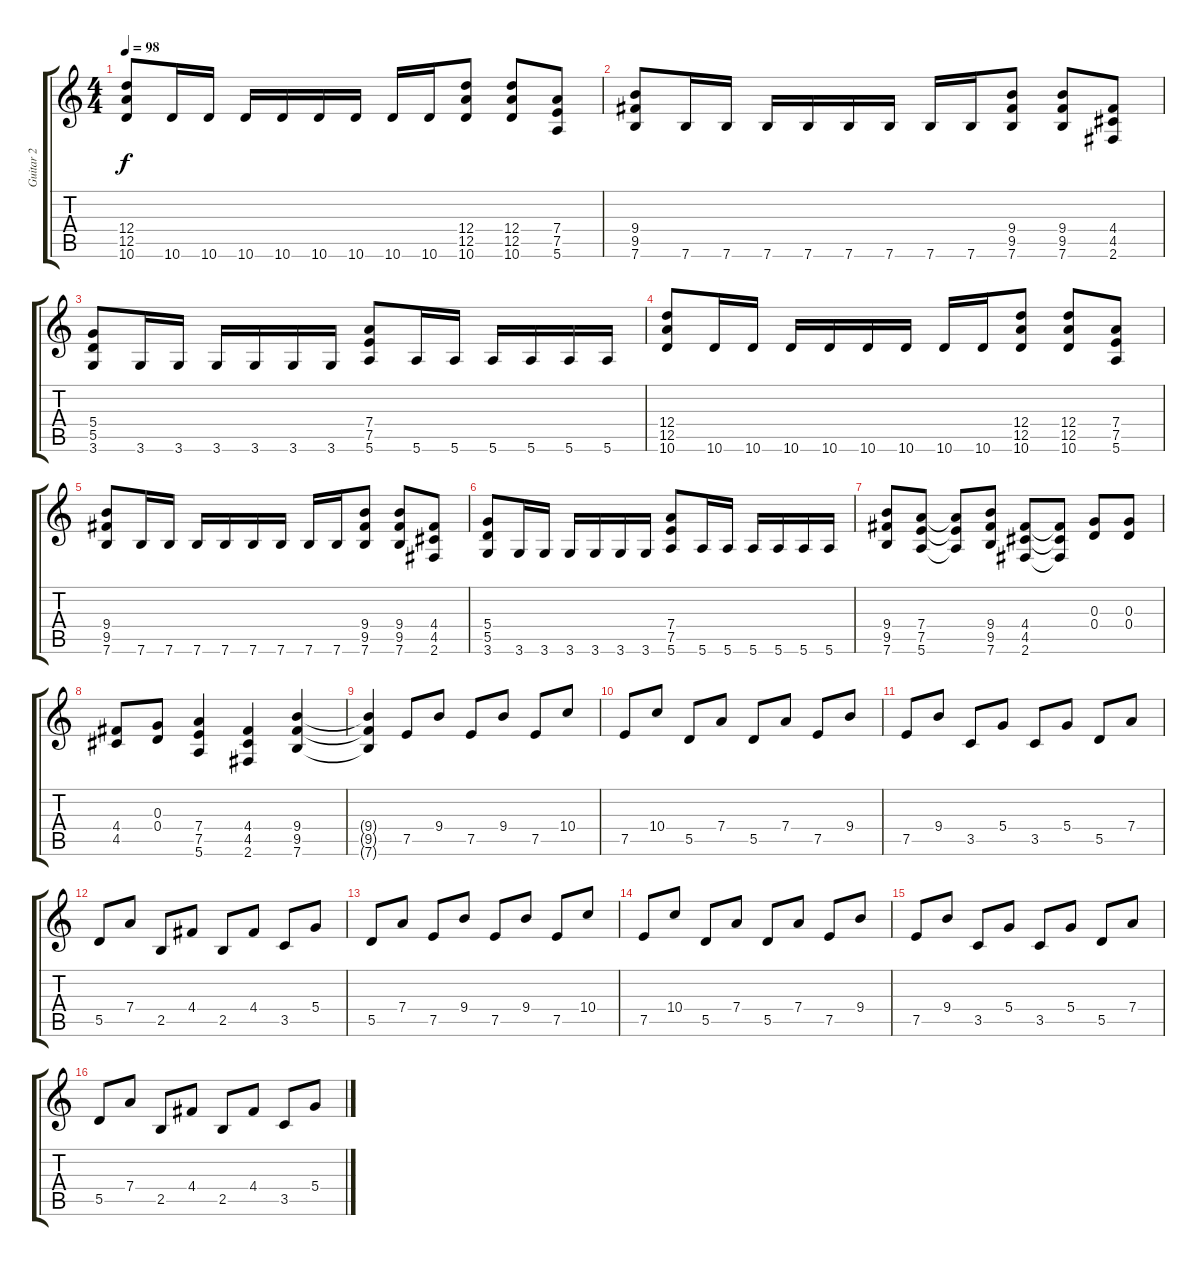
\track ("Guitar 2" "Guitar 2") {instrument overdrivenguitar}
\staff {score tabs}
\tuning (E4 B3 G3 D3 A2 E2) {hide}
\ts (4 4)
\tempo 98
\clef g2
\ks c
(12.4 12.5 10.6).8{dy f} 10.6.16 10.6.16 10.6.16 10.6.16 10.6.16 10.6.16 10.6.16 10.6.16 (12.4 12.5 10.6).8 (12.4 12.5 10.6).8 (7.4 7.5 5.6).8 |
(9.4 9.5 7.6).8 7.6.16 7.6.16 7.6.16 7.6.16 7.6.16 7.6.16 7.6.16 7.6.16 (9.4 9.5 7.6).8 (9.4 9.5 7.6).8 (4.4 4.5 2.6).8 |
(5.4 5.5 3.6).8 3.6.16 3.6.16 3.6.16 3.6.16 3.6.16 3.6.16 (7.4 7.5 5.6).8 5.6.16 5.6.16 5.6.16 5.6.16 5.6.16 5.6.16 |
(12.4 12.5 10.6).8 10.6.16 10.6.16 10.6.16 10.6.16 10.6.16 10.6.16 10.6.16 10.6.16 (12.4 12.5 10.6).8 (12.4 12.5 10.6).8 (7.4 7.5 5.6).8 |
(9.4 9.5 7.6).8 7.6.16 7.6.16 7.6.16 7.6.16 7.6.16 7.6.16 7.6.16 7.6.16 (9.4 9.5 7.6).8 (9.4 9.5 7.6).8 (4.4 4.5 2.6).8 |
(5.4 5.5 3.6).8 3.6.16 3.6.16 3.6.16 3.6.16 3.6.16 3.6.16 (7.4 7.5 5.6).8 5.6.16 5.6.16 5.6.16 5.6.16 5.6.16 5.6.16 |
(9.4 9.5 7.6).8 (7.4 7.5 5.6).8 (7.4{t} 7.5{t} 5.6{t}).8 (9.4 9.5 7.6).8 (4.4 4.5 2.6).8 (4.4{t} 4.5{t} 2.6{t}).8 (0.3 0.4).8 (0.3 0.4).8 |
(4.4 4.5).8 (0.3 0.4).8 (7.4 7.5 5.6).4 (4.4 4.5 2.6).4 (9.4 9.5 7.6).4 |
(9.4{t} 9.5{t} 7.6{t}).4 7.5.8 9.4.8 7.5.8 9.4.8 7.5.8 10.4.8 |
7.5.8 10.4.8 5.5.8 7.4.8 5.5.8 7.4.8 7.5.8 9.4.8 |
7.5.8 9.4.8 3.5.8 5.4.8 3.5.8 5.4.8 5.5.8 7.4.8 |
5.5.8 7.4.8 2.5.8 4.4.8 2.5.8 4.4.8 3.5.8 5.4.8 |
5.5.8 7.4.8 7.5.8 9.4.8 7.5.8 9.4.8 7.5.8 10.4.8 |
7.5.8 10.4.8 5.5.8 7.4.8 5.5.8 7.4.8 7.5.8 9.4.8 |
7.5.8 9.4.8 3.5.8 5.4.8 3.5.8 5.4.8 5.5.8 7.4.8 |
5.5.8 7.4.8 2.5.8 4.4.8 2.5.8 4.4.8 3.5.8 5.4.8
